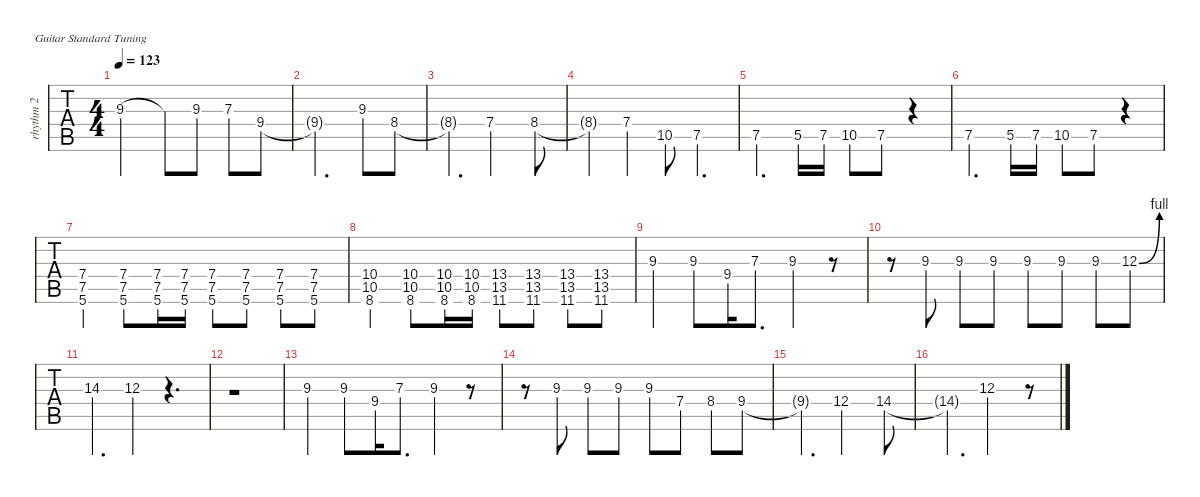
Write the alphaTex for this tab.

\defaultSystemsLayout 4
\hideDynamics
\bracketExtendMode nobrackets
\track ("Lead" "rhythm 2") {instrument distortionguitar}
\staff {tabs}
\tuning (E4 B3 G3 D3 A2 E2)
\ts (4 4)
\tempo 123
\clef g2
\ks c
9.3.2{dy mf} 9.3{t}.8 9.3.8 7.3.8 9.4.8 |
9.4{t}.2{d} 9.3.8 8.4{acc #}.8 |
8.4{t acc #}.4{d} 7.4.2 8.4{acc #}.8 |
8.4{t acc #}.4 7.4.4 10.5.8 7.5.4{d} |
7.5.4{d} 5.5.16 7.5.16 10.5.8 7.5.8 r.4 |
7.5.4{d} 5.5.16 7.5.16 10.5.8 7.5.8 r.4 |
(5.6 7.5 7.4).4 (5.6 7.5 7.4).8 (5.6 7.5 7.4).16 (5.6 7.5 7.4).16 (5.6 7.5 7.4).8 (5.6 7.5 7.4).8 (5.6 7.5 7.4).8 (5.6 7.5 7.4).8 |
(8.6 10.5 10.4).4 (8.6 10.5 10.4).8 (8.6 10.5 10.4).16 (8.6 10.5 10.4).16 (11.6{acc #} 13.5{acc #} 13.4{acc #}).8 (11.6{acc #} 13.5{acc #} 13.4{acc #}).8 (11.6{acc #} 13.5{acc #} 13.4{acc #}).8 (11.6{acc #} 13.5{acc #} 13.4{acc #}).8 |
9.3.4 9.3.8 9.4.16 7.3.8{d} 9.3.4 r.8 |
r.8 9.3.8 9.3.8 9.3.8 9.3.8 9.3.8 9.3.8 12.3{be (bend 0 0 15 4)}.8 |
14.3.4{d} 12.3.4 r.4{d} |
r.1 |
9.3.4 9.3.8 9.4.16 7.3.8{d} 9.3.4 r.8 |
r.8 9.3.8 9.3.8 9.3.8 9.3.8 7.4.8 8.4{acc #}.8 9.4.8 |
9.4{t}.4{d} 12.4.2 14.4.8 |
14.4{t}.4{d} 12.3.2 r.8
